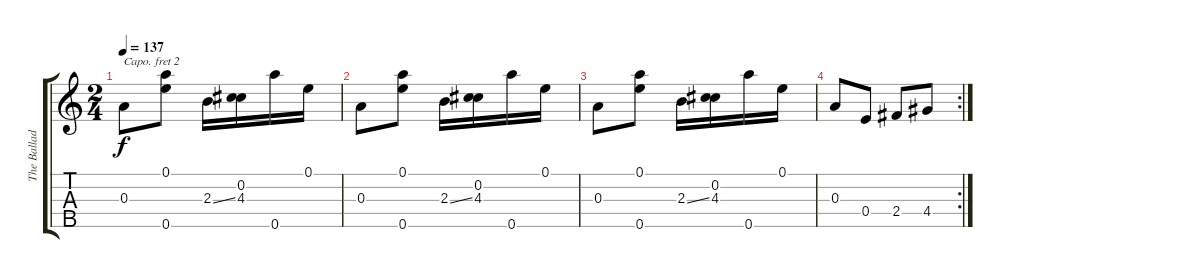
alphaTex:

\track ("The Ballad of Jed Clampett" "The Ballad") {instrument banjo}
\staff {score tabs}
\capo 2
\tuning (D4 B3 G3 D3 G4) {hide}
\displaytranspose 12
\ts (2 4)
\tempo 137
\clef g2
\ks c
0.3.8{dy f} (0.1 0.5).8 2.3{ss}.16 (0.2 4.3).16 0.5.16 0.1.16 |
0.3.8 (0.1 0.5).8 2.3{ss}.16 (0.2 4.3).16 0.5.16 0.1.16 |
0.3.8 (0.1 0.5).8 2.3{ss}.16 (0.2 4.3).16 0.5.16 0.1.16 |
\rc 2
0.3.8 0.4.8 2.4.8 4.4.8
